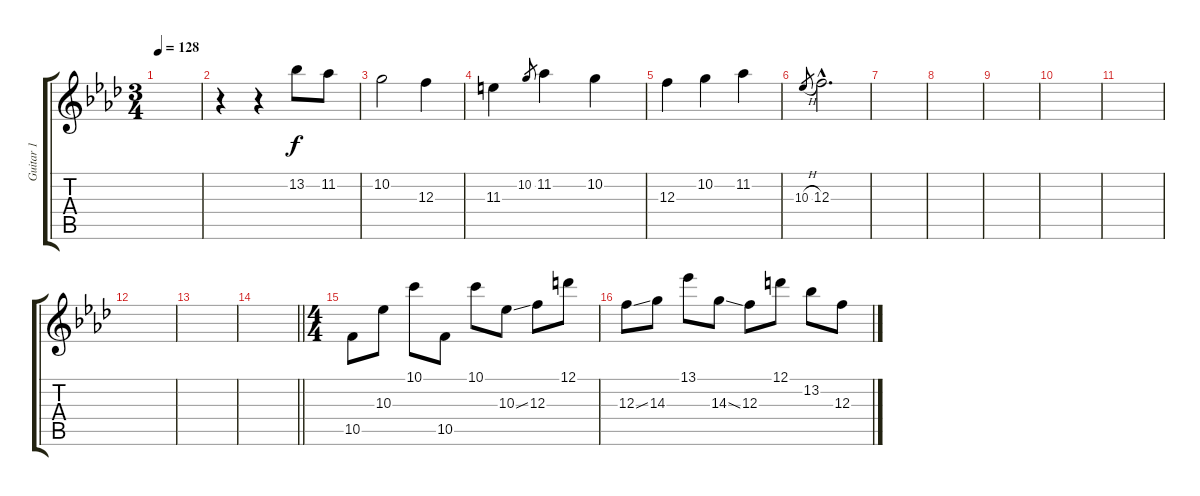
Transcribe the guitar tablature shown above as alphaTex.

\track ("Guitar 1" "Guitar 1") {instrument acousticguitarsteel}
\staff {score tabs}
\tuning (D4 A3 F3 C3 G2 D2) {hide}
\ts (3 4)
\tempo 128
\clef g2
\ks fminor
|
r.4 r.4 13.2.8 11.2.8 |
10.2.2 12.3.4 |
11.3.4 10.2.8{gr} 11.2.4 10.2.4 |
12.3.4 10.2.4 11.2.4 |
10.3{h}.8{gr} 12.3{hac}.2{d} |
|
|
|
|
|
|
|
\barLineRight lightlight
|
\ts (4 4)
10.5.8 10.3.8 10.1.8 10.5.8 10.1.8 10.3{ss}.8 12.3.8 12.1.8 |
12.3{ss}.8 14.3.8 13.1.8 14.3{ss}.8 12.3.8 12.1.8 13.2.8 12.3.8
